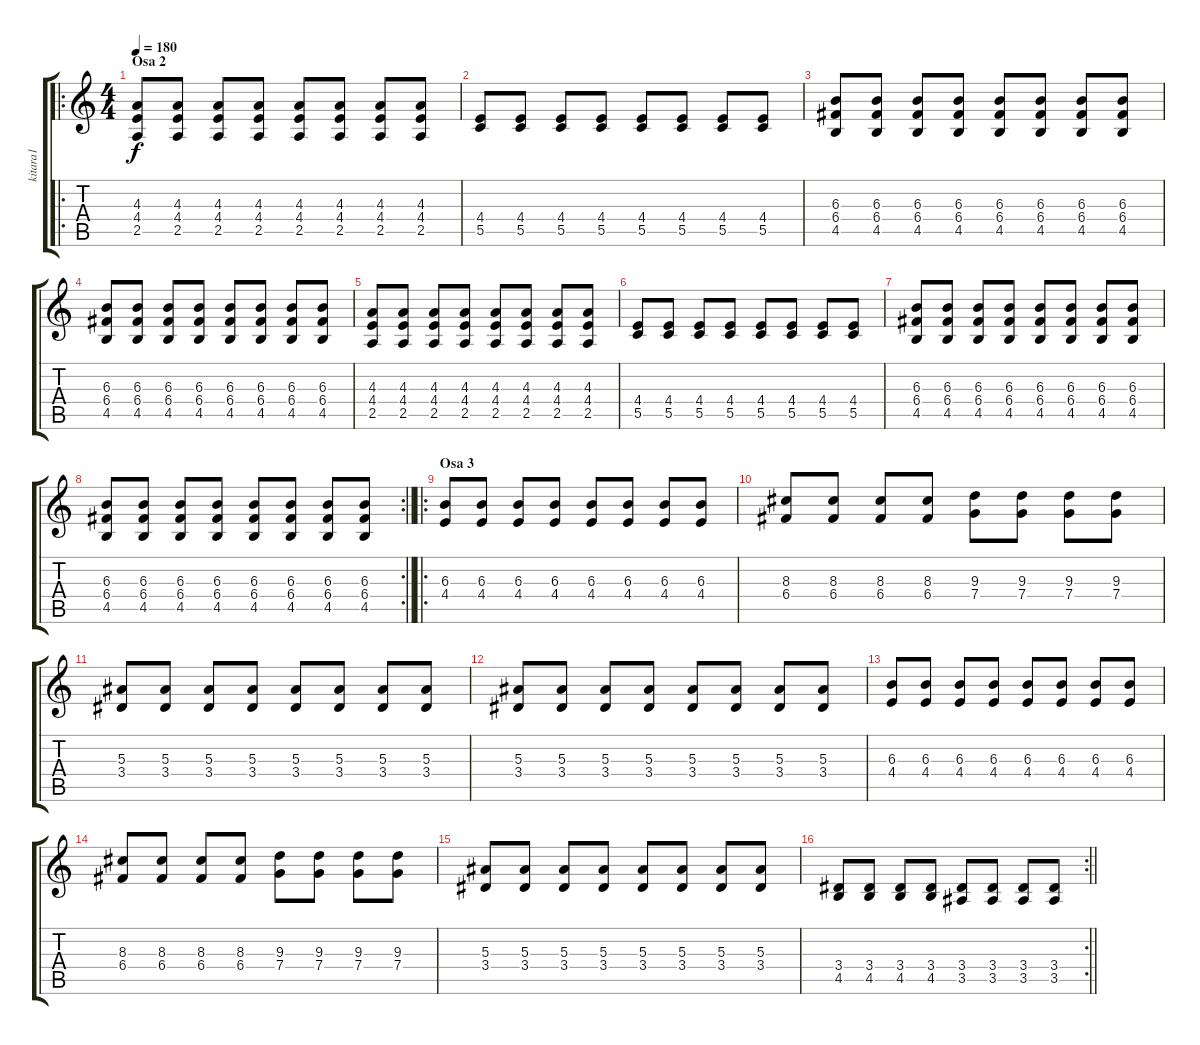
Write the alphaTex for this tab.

\track ("kitara1" "kitara1") {instrument distortionguitar}
\staff {score tabs}
\tuning (D4 A3 F3 C3 G2 D2) {hide}
\ro
\ts (4 4)
\section ("" "Osa 2")
\tempo 180
\clef g2
\ks c
(4.3 4.4 2.5).8{dy f} (4.3 4.4 2.5).8 (4.3 4.4 2.5).8 (4.3 4.4 2.5).8 (4.3 4.4 2.5).8 (4.3 4.4 2.5).8 (4.3 4.4 2.5).8 (4.3 4.4 2.5).8 |
(4.4 5.5).8 (4.4 5.5).8 (4.4 5.5).8 (4.4 5.5).8 (4.4 5.5).8 (4.4 5.5).8 (4.4 5.5).8 (4.4 5.5).8 |
(6.3 6.4 4.5).8 (6.3 6.4 4.5).8 (6.3 6.4 4.5).8 (6.3 6.4 4.5).8 (6.3 6.4 4.5).8 (6.3 6.4 4.5).8 (6.3 6.4 4.5).8 (6.3 6.4 4.5).8 |
(6.3 6.4 4.5).8 (6.3 6.4 4.5).8 (6.3 6.4 4.5).8 (6.3 6.4 4.5).8 (6.3 6.4 4.5).8 (6.3 6.4 4.5).8 (6.3 6.4 4.5).8 (6.3 6.4 4.5).8 |
(4.3 4.4 2.5).8 (4.3 4.4 2.5).8 (4.3 4.4 2.5).8 (4.3 4.4 2.5).8 (4.3 4.4 2.5).8 (4.3 4.4 2.5).8 (4.3 4.4 2.5).8 (4.3 4.4 2.5).8 |
(4.4 5.5).8 (4.4 5.5).8 (4.4 5.5).8 (4.4 5.5).8 (4.4 5.5).8 (4.4 5.5).8 (4.4 5.5).8 (4.4 5.5).8 |
(6.3 6.4 4.5).8 (6.3 6.4 4.5).8 (6.3 6.4 4.5).8 (6.3 6.4 4.5).8 (6.3 6.4 4.5).8 (6.3 6.4 4.5).8 (6.3 6.4 4.5).8 (6.3 6.4 4.5).8 |
\rc 2
\barLineRight lightlight
(6.3 6.4 4.5).8 (6.3 6.4 4.5).8 (6.3 6.4 4.5).8 (6.3 6.4 4.5).8 (6.3 6.4 4.5).8 (6.3 6.4 4.5).8 (6.3 6.4 4.5).8 (6.3 6.4 4.5).8 |
\ro
\section ("" "Osa 3")
(6.3 4.4).8 (6.3 4.4).8 (6.3 4.4).8 (6.3 4.4).8 (6.3 4.4).8 (6.3 4.4).8 (6.3 4.4).8 (6.3 4.4).8 |
(8.3 6.4).8 (8.3 6.4).8 (8.3 6.4).8 (8.3 6.4).8 (9.3 7.4).8 (9.3 7.4).8 (9.3 7.4).8 (9.3 7.4).8 |
(5.3 3.4).8 (5.3 3.4).8 (5.3 3.4).8 (5.3 3.4).8 (5.3 3.4).8 (5.3 3.4).8 (5.3 3.4).8 (5.3 3.4).8 |
(5.3 3.4).8 (5.3 3.4).8 (5.3 3.4).8 (5.3 3.4).8 (5.3 3.4).8 (5.3 3.4).8 (5.3 3.4).8 (5.3 3.4).8 |
(6.3 4.4).8 (6.3 4.4).8 (6.3 4.4).8 (6.3 4.4).8 (6.3 4.4).8 (6.3 4.4).8 (6.3 4.4).8 (6.3 4.4).8 |
(8.3 6.4).8 (8.3 6.4).8 (8.3 6.4).8 (8.3 6.4).8 (9.3 7.4).8 (9.3 7.4).8 (9.3 7.4).8 (9.3 7.4).8 |
(5.3 3.4).8 (5.3 3.4).8 (5.3 3.4).8 (5.3 3.4).8 (5.3 3.4).8 (5.3 3.4).8 (5.3 3.4).8 (5.3 3.4).8 |
\rc 2
\barLineRight lightlight
(3.4 4.5).8 (3.4 4.5).8 (3.4 4.5).8 (3.4 4.5).8 (3.4 3.5).8 (3.4 3.5).8 (3.4 3.5).8 (3.4 3.5).8
